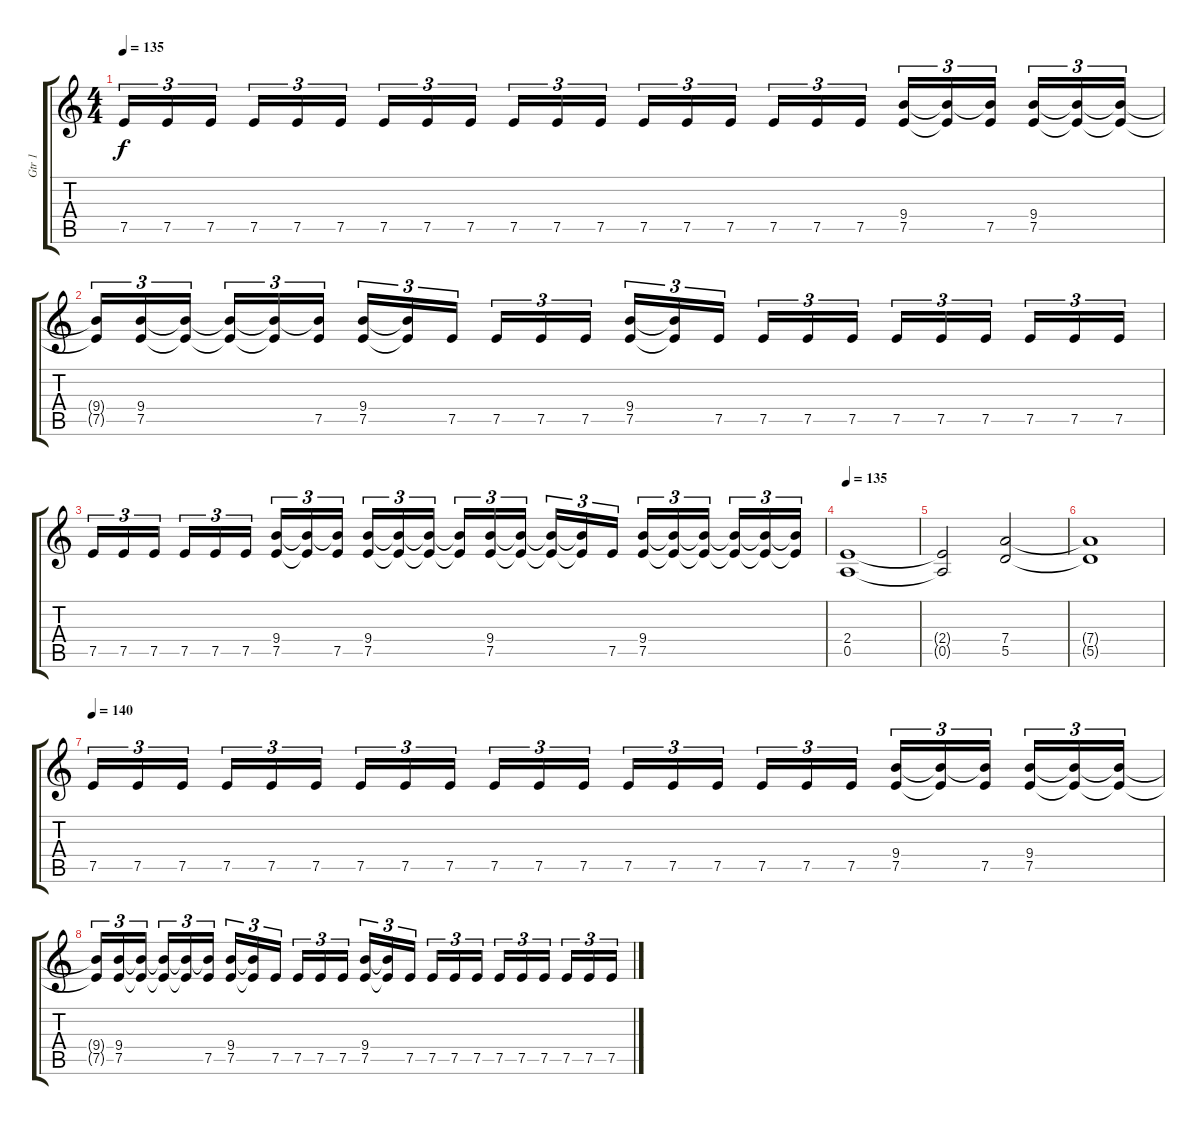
\track ("Gtr 1" "Gtr 1") {instrument distortionguitar}
\staff {score tabs}
\tuning (E4 B3 G3 D3 A2 E2) {hide}
\ts (4 4)
\tempo 135
\clef g2
\ks c
7.5.16{tu (3 2) dy f} 7.5.16{tu (3 2)} 7.5.16{tu (3 2)} 7.5.16{tu (3 2)} 7.5.16{tu (3 2)} 7.5.16{tu (3 2)} 7.5.16{tu (3 2)} 7.5.16{tu (3 2)} 7.5.16{tu (3 2)} 7.5.16{tu (3 2)} 7.5.16{tu (3 2)} 7.5.16{tu (3 2)} 7.5.16{tu (3 2)} 7.5.16{tu (3 2)} 7.5.16{tu (3 2)} 7.5.16{tu (3 2)} 7.5.16{tu (3 2)} 7.5.16{tu (3 2)} (9.4 7.5).16{tu (3 2)} (9.4{t} 7.5{t}).16{tu (3 2)} (9.4{t} 7.5).16{tu (3 2)} (9.4 7.5).16{tu (3 2)} (9.4{t} 7.5{t}).16{tu (3 2)} (9.4{t} 7.5{t}).16{tu (3 2)} |
(9.4{t} 7.5{t}).16{tu (3 2)} (9.4 7.5).16{tu (3 2)} (9.4{t} 7.5{t}).16{tu (3 2)} (9.4{t} 7.5{t}).16{tu (3 2)} (9.4{t} 7.5{t}).16{tu (3 2)} (9.4{t} 7.5).16{tu (3 2)} (9.4 7.5).16{tu (3 2)} (9.4{t} 7.5{t}).16{tu (3 2)} 7.5.16{tu (3 2)} 7.5.16{tu (3 2)} 7.5.16{tu (3 2)} 7.5.16{tu (3 2)} (9.4 7.5).16{tu (3 2)} (9.4{t} 7.5{t}).16{tu (3 2)} 7.5.16{tu (3 2)} 7.5.16{tu (3 2)} 7.5.16{tu (3 2)} 7.5.16{tu (3 2)} 7.5.16{tu (3 2)} 7.5.16{tu (3 2)} 7.5.16{tu (3 2)} 7.5.16{tu (3 2)} 7.5.16{tu (3 2)} 7.5.16{tu (3 2)} |
7.5.16{tu (3 2)} 7.5.16{tu (3 2)} 7.5.16{tu (3 2)} 7.5.16{tu (3 2)} 7.5.16{tu (3 2)} 7.5.16{tu (3 2)} (9.4 7.5).16{tu (3 2)} (9.4{t} 7.5{t}).16{tu (3 2)} (9.4{t} 7.5).16{tu (3 2)} (9.4 7.5).16{tu (3 2)} (9.4{t} 7.5{t}).16{tu (3 2)} (9.4{t} 7.5{t}).16{tu (3 2)} (9.4{t} 7.5{t}).16{tu (3 2)} (9.4 7.5).16{tu (3 2)} (9.4{t} 7.5{t}).16{tu (3 2)} (9.4{t} 7.5{t}).16{tu (3 2)} (9.4{t} 7.5{t}).16{tu (3 2)} 7.5.16{tu (3 2)} (9.4 7.5).16{tu (3 2)} (9.4{t} 7.5{t}).16{tu (3 2)} (9.4{t} 7.5{t}).16{tu (3 2)} (9.4{t} 7.5{t}).16{tu (3 2)} (9.4{t} 7.5{t}).16{tu (3 2)} (9.4{t} 7.5{t}).16{tu (3 2)} |
\tempo 135
(2.4 0.5).1 |
(2.4{t} 0.5{t}).2 (7.4 5.5).2 |
(7.4{t} 5.5{t}).1 |
\tempo 140
7.5.16{tu (3 2)} 7.5.16{tu (3 2)} 7.5.16{tu (3 2)} 7.5.16{tu (3 2)} 7.5.16{tu (3 2)} 7.5.16{tu (3 2)} 7.5.16{tu (3 2)} 7.5.16{tu (3 2)} 7.5.16{tu (3 2)} 7.5.16{tu (3 2)} 7.5.16{tu (3 2)} 7.5.16{tu (3 2)} 7.5.16{tu (3 2)} 7.5.16{tu (3 2)} 7.5.16{tu (3 2)} 7.5.16{tu (3 2)} 7.5.16{tu (3 2)} 7.5.16{tu (3 2)} (9.4 7.5).16{tu (3 2)} (9.4{t} 7.5{t}).16{tu (3 2)} (9.4{t} 7.5).16{tu (3 2)} (9.4 7.5).16{tu (3 2)} (9.4{t} 7.5{t}).16{tu (3 2)} (9.4{t} 7.5{t}).16{tu (3 2)} |
(9.4{t} 7.5{t}).16{tu (3 2)} (9.4 7.5).16{tu (3 2)} (9.4{t} 7.5{t}).16{tu (3 2)} (9.4{t} 7.5{t}).16{tu (3 2)} (9.4{t} 7.5{t}).16{tu (3 2)} (9.4{t} 7.5).16{tu (3 2)} (9.4 7.5).16{tu (3 2)} (9.4{t} 7.5{t}).16{tu (3 2)} 7.5.16{tu (3 2)} 7.5.16{tu (3 2)} 7.5.16{tu (3 2)} 7.5.16{tu (3 2)} (9.4 7.5).16{tu (3 2)} (9.4{t} 7.5{t}).16{tu (3 2)} 7.5.16{tu (3 2)} 7.5.16{tu (3 2)} 7.5.16{tu (3 2)} 7.5.16{tu (3 2)} 7.5.16{tu (3 2)} 7.5.16{tu (3 2)} 7.5.16{tu (3 2)} 7.5.16{tu (3 2)} 7.5.16{tu (3 2)} 7.5.16{tu (3 2)}
